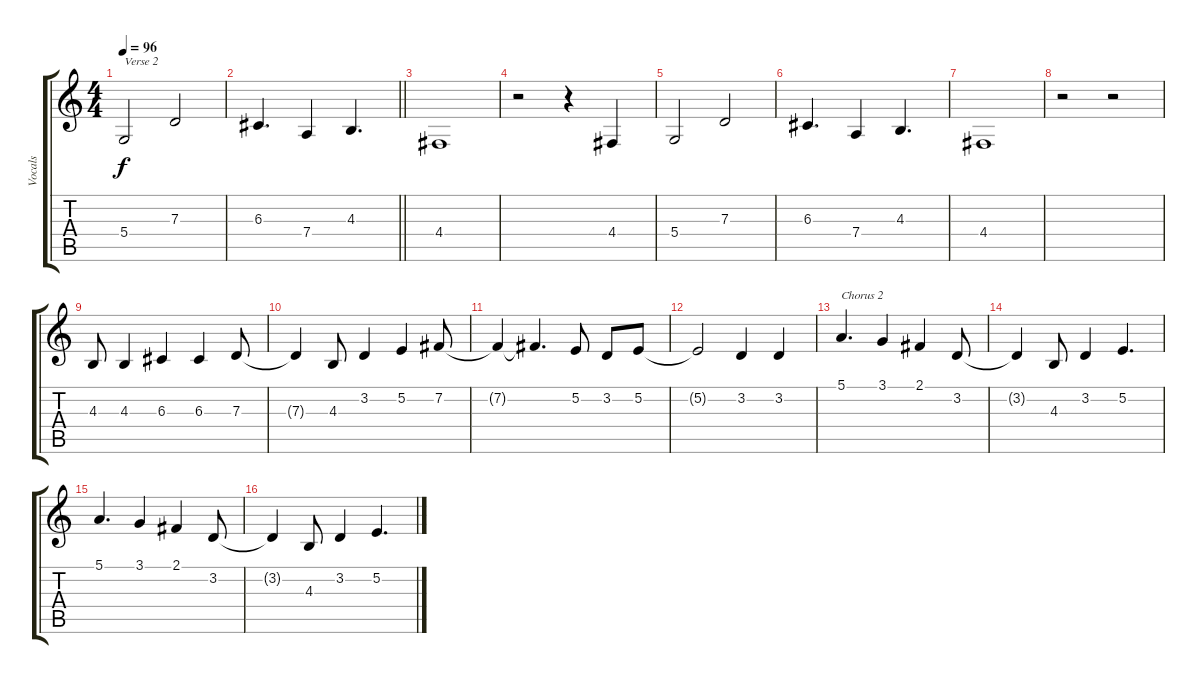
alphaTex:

\track ("Vocals" "Vocals") {instrument cello}
\staff {score tabs}
\tuning (E4 B3 G3 D3 A2 E2) {hide}
\ts (4 4)
\tempo 96
\clef g2
\ks c
5.4.2{txt "Verse 2" dy f} 7.3.2 |
\barLineRight lightlight
6.3.4{d} 7.4.4 4.3.4{d} |
4.4.1 |
r.2 r.4 4.4.4 |
5.4.2 7.3.2 |
6.3.4{d} 7.4.4 4.3.4{d} |
4.4.1 |
r.2 r.2 |
4.3.8 4.3.4 6.3.4 6.3.4 7.3.8 |
7.3{t}.4 4.3.8 3.2.4 5.2.4 7.2.8 |
7.2{t}.4 7.2{t}.4{d} 5.2.8 3.2.8 5.2.8 |
5.2{t}.2 3.2.4 3.2.4 |
5.1.4{d txt "Chorus 2"} 3.1.4 2.1.4 3.2.8 |
3.2{t}.4 4.3.8 3.2.4 5.2.4{d} |
5.1.4{d} 3.1.4 2.1.4 3.2.8 |
3.2{t}.4 4.3.8 3.2.4 5.2.4{d}
